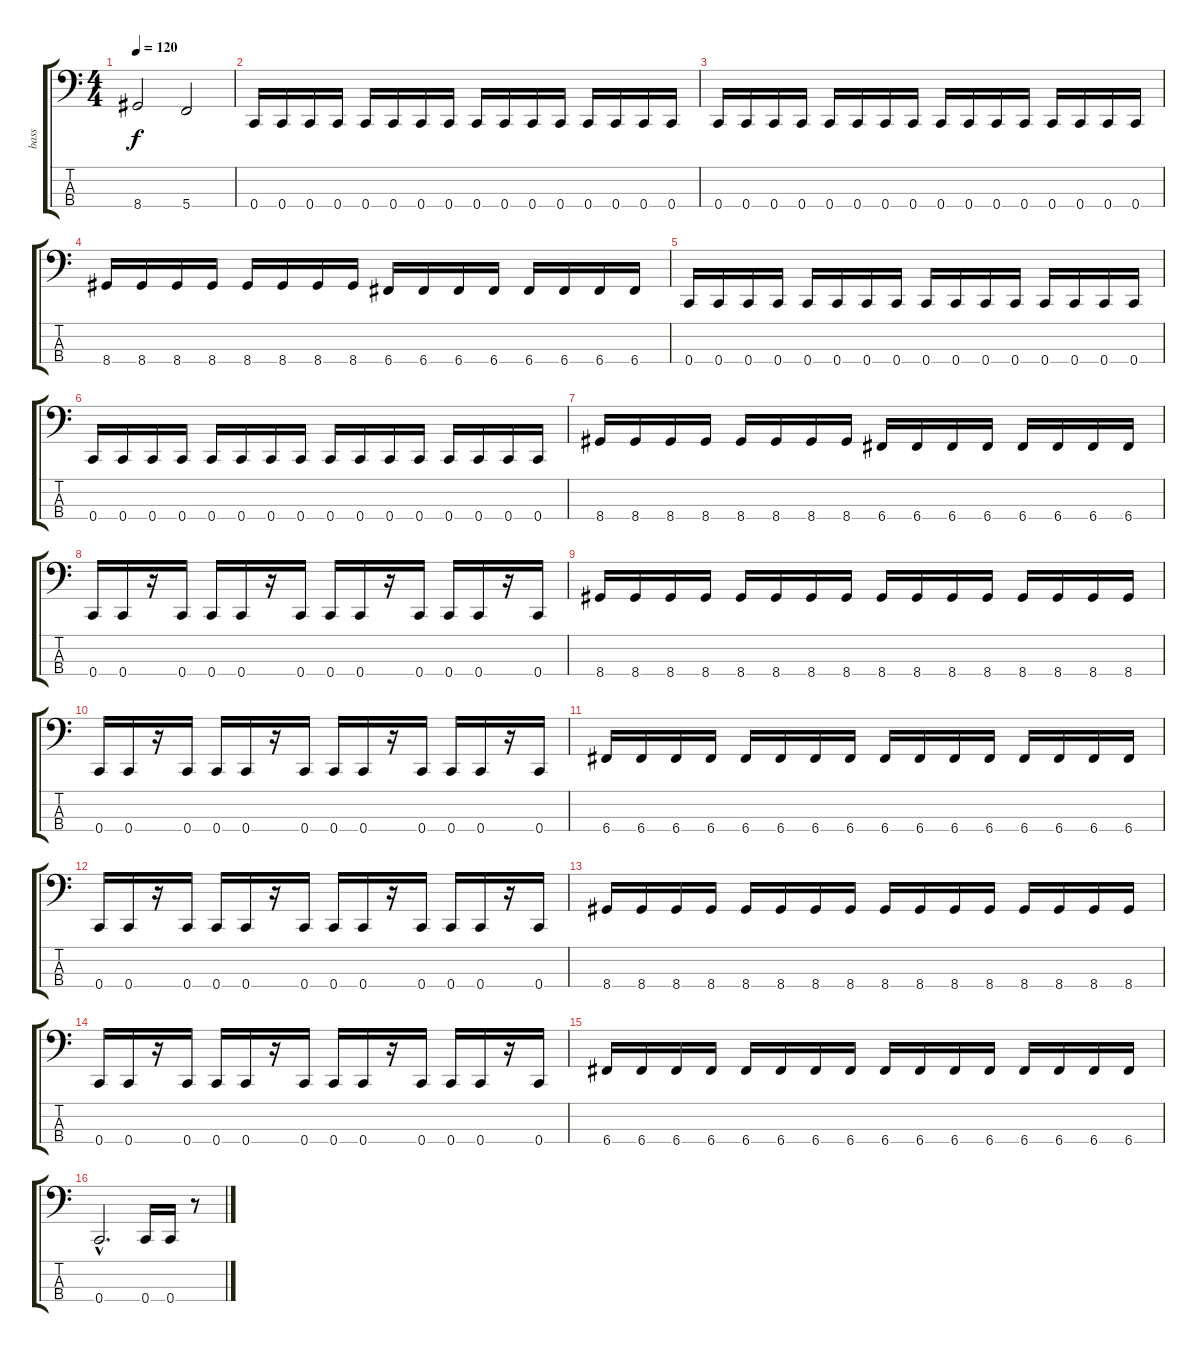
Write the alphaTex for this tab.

\track ("bass" "bass") {instrument electricbasspick}
\staff {score tabs}
\tuning (F2 C2 G1 C1) {hide}
\ts (4 4)
\tempo 120
\clef f4
\ks c
8.4.2{dy f instrument electricbasspick} 5.4.2 |
0.4.16 0.4.16 0.4.16 0.4.16 0.4.16 0.4.16 0.4.16 0.4.16 0.4.16 0.4.16 0.4.16 0.4.16 0.4.16 0.4.16 0.4.16 0.4.16 |
0.4.16 0.4.16 0.4.16 0.4.16 0.4.16 0.4.16 0.4.16 0.4.16 0.4.16 0.4.16 0.4.16 0.4.16 0.4.16 0.4.16 0.4.16 0.4.16 |
8.4.16 8.4.16 8.4.16 8.4.16 8.4.16 8.4.16 8.4.16 8.4.16 6.4.16 6.4.16 6.4.16 6.4.16 6.4.16 6.4.16 6.4.16 6.4.16 |
0.4.16 0.4.16 0.4.16 0.4.16 0.4.16 0.4.16 0.4.16 0.4.16 0.4.16 0.4.16 0.4.16 0.4.16 0.4.16 0.4.16 0.4.16 0.4.16 |
0.4.16 0.4.16 0.4.16 0.4.16 0.4.16 0.4.16 0.4.16 0.4.16 0.4.16 0.4.16 0.4.16 0.4.16 0.4.16 0.4.16 0.4.16 0.4.16 |
8.4.16 8.4.16 8.4.16 8.4.16 8.4.16 8.4.16 8.4.16 8.4.16 6.4.16 6.4.16 6.4.16 6.4.16 6.4.16 6.4.16 6.4.16 6.4.16 |
0.4.16 0.4.16 r.16 0.4.16 0.4.16 0.4.16 r.16 0.4.16 0.4.16 0.4.16 r.16 0.4.16 0.4.16 0.4.16 r.16 0.4.16 |
8.4.16 8.4.16 8.4.16 8.4.16 8.4.16 8.4.16 8.4.16 8.4.16 8.4.16 8.4.16 8.4.16 8.4.16 8.4.16 8.4.16 8.4.16 8.4.16 |
0.4.16 0.4.16 r.16 0.4.16 0.4.16 0.4.16 r.16 0.4.16 0.4.16 0.4.16 r.16 0.4.16 0.4.16 0.4.16 r.16 0.4.16 |
6.4.16 6.4.16 6.4.16 6.4.16 6.4.16 6.4.16 6.4.16 6.4.16 6.4.16 6.4.16 6.4.16 6.4.16 6.4.16 6.4.16 6.4.16 6.4.16 |
0.4.16 0.4.16 r.16 0.4.16 0.4.16 0.4.16 r.16 0.4.16 0.4.16 0.4.16 r.16 0.4.16 0.4.16 0.4.16 r.16 0.4.16 |
8.4.16 8.4.16 8.4.16 8.4.16 8.4.16 8.4.16 8.4.16 8.4.16 8.4.16 8.4.16 8.4.16 8.4.16 8.4.16 8.4.16 8.4.16 8.4.16 |
0.4.16 0.4.16 r.16 0.4.16 0.4.16 0.4.16 r.16 0.4.16 0.4.16 0.4.16 r.16 0.4.16 0.4.16 0.4.16 r.16 0.4.16 |
6.4.16 6.4.16 6.4.16 6.4.16 6.4.16 6.4.16 6.4.16 6.4.16 6.4.16 6.4.16 6.4.16 6.4.16 6.4.16 6.4.16 6.4.16 6.4.16 |
0.4{hac}.2{d} 0.4.16 0.4.16 r.8
